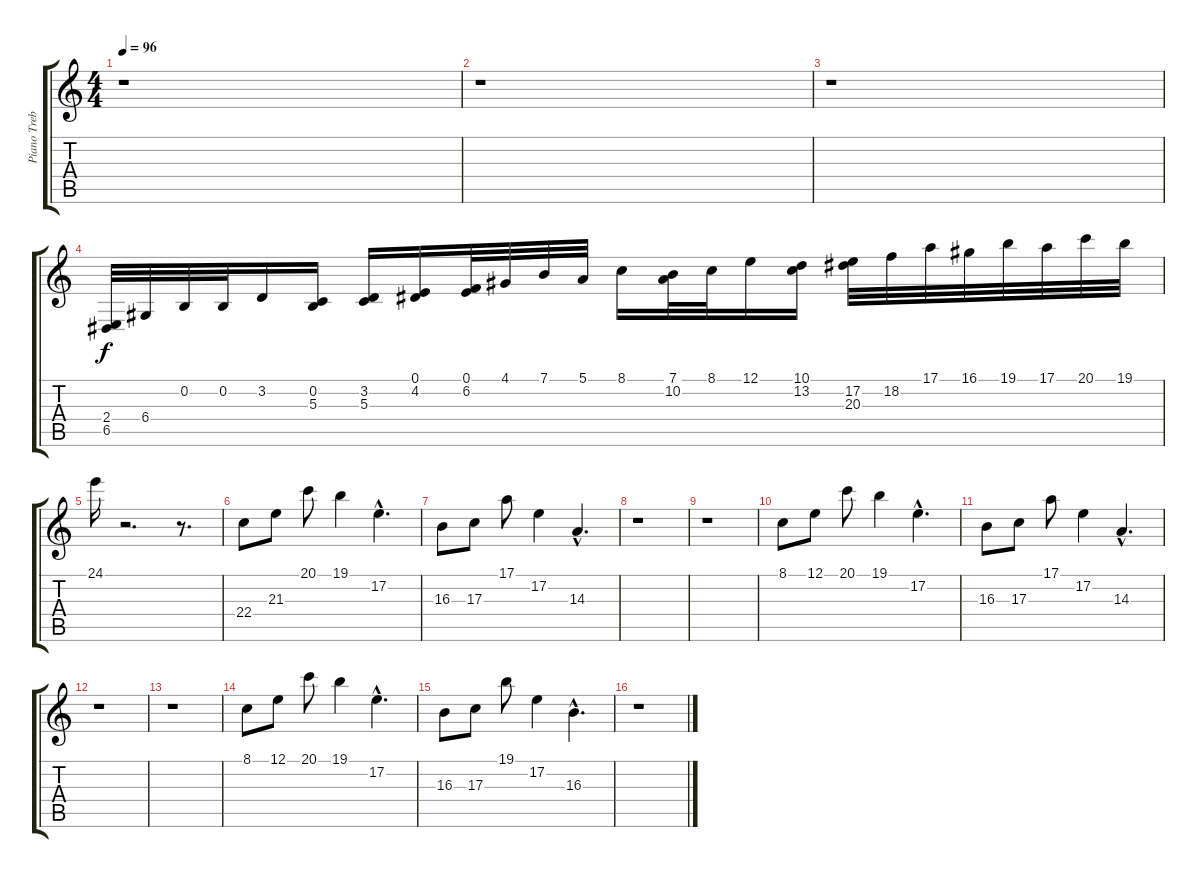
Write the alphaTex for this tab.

\track ("Piano Treble" "Piano Treb") {instrument acousticgrandpiano}
\staff {score tabs}
\tuning (E4 B3 G3 D3 A2 E2) {hide}
\ts (4 4)
\tempo 96
\clef g2
\ks c
r.1{dy mp} |
r.1 |
r.1 |
(2.4 6.5).32{dy f} 6.4.32 0.2.32 0.2.32 3.2.16 (0.2 5.3).16 (3.2 5.3).16 (0.1 4.2).16 (0.1 6.2).32 4.1.32 7.1.32 5.1.32 8.1.16 (7.1 10.2).32 8.1.32 12.1.16 (10.1 13.2).16 (17.2 20.3).32 18.2.32 17.1.32 16.1.32 19.1.32 17.1.32 20.1.32 19.1.32 |
24.1.16 r.2{d} r.8{d} |
22.4.8 21.3.8 20.1.8 19.1.4 17.2{hac}.4{d} |
16.3.8 17.3.8 17.1.8 17.2.4 14.3{hac}.4{d} |
r.1 |
r.1 |
8.1.8 12.1.8 20.1.8 19.1.4 17.2{hac}.4{d} |
16.3.8 17.3.8 17.1.8 17.2.4 14.3{hac}.4{d} |
r.1 |
r.1 |
8.1.8 12.1.8 20.1.8 19.1.4 17.2{hac}.4{d} |
16.3.8 17.3.8 19.1.8 17.2.4 16.3{hac}.4{d} |
r.1
